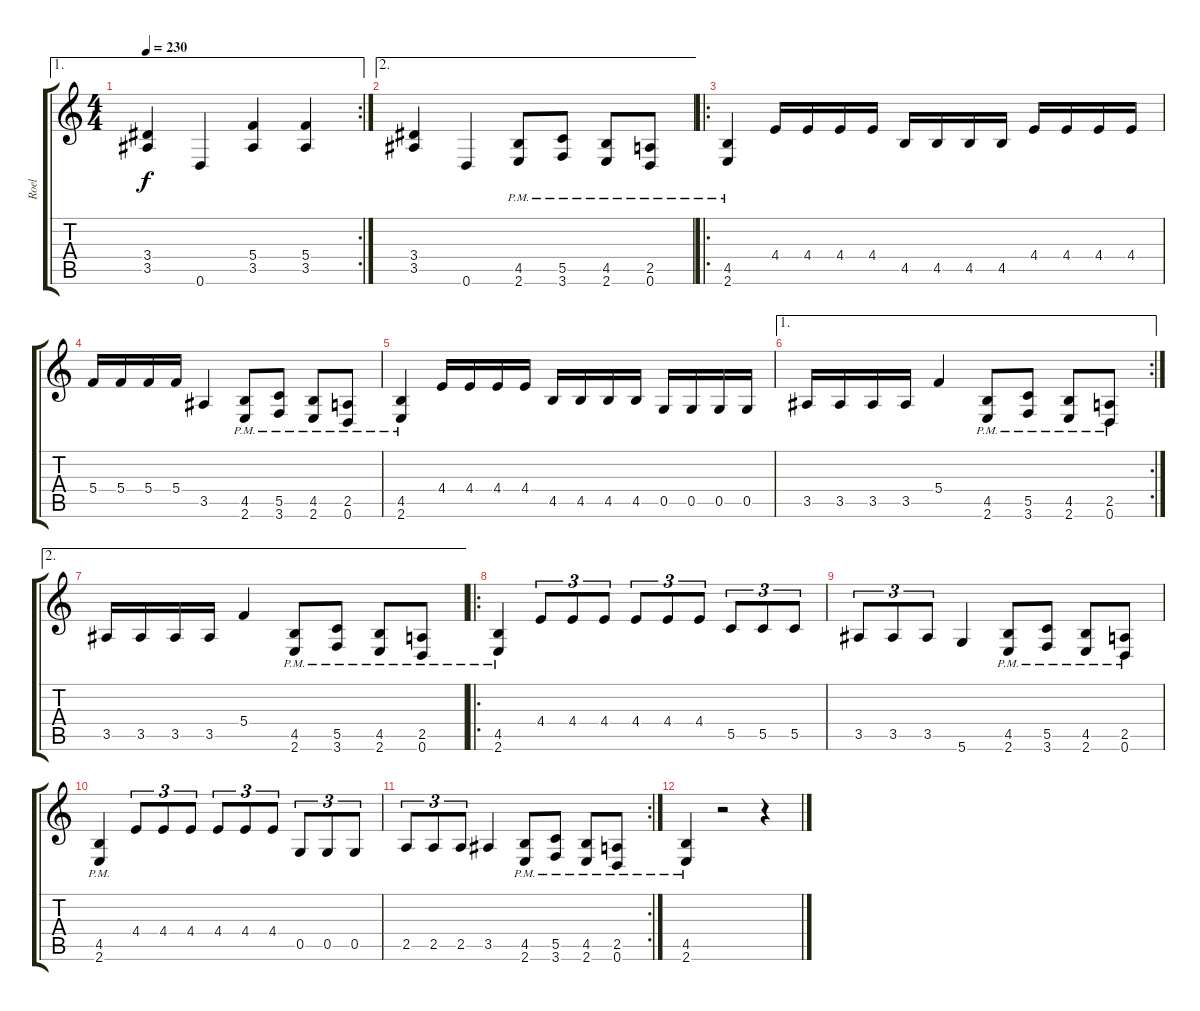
\track ("Roel" "Roel") {instrument distortionguitar}
\staff {score tabs}
\tuning (D4 A3 F3 C3 G2 D2) {hide}
\ae 1
\rc 2
\ts (4 4)
\tempo 230
\clef g2
\ks c
(3.4 3.5).4{dy f} 0.6.4 (5.4 3.5).4 (5.4 3.5).4 |
\ae 2
(3.4 3.5).4 0.6.4 (4.5{pm} 2.6{pm}).8 (5.5{pm} 3.6{pm}).8 (4.5{pm} 2.6{pm}).8 (2.5{pm} 0.6{pm}).8 |
\ro
(4.5{pm} 2.6{pm}).4 4.4.16 4.4.16 4.4.16 4.4.16 4.5.16 4.5.16 4.5.16 4.5.16 4.4.16 4.4.16 4.4.16 4.4.16 |
5.4.16 5.4.16 5.4.16 5.4.16 3.5.4 (4.5{pm} 2.6{pm}).8 (5.5{pm} 3.6{pm}).8 (4.5{pm} 2.6{pm}).8 (2.5{pm} 0.6{pm}).8 |
(4.5{pm} 2.6{pm}).4 4.4.16 4.4.16 4.4.16 4.4.16 4.5.16 4.5.16 4.5.16 4.5.16 0.5.16 0.5.16 0.5.16 0.5.16 |
\ae 1
\rc 2
3.5.16 3.5.16 3.5.16 3.5.16 5.4.4 (4.5{pm} 2.6{pm}).8 (5.5{pm} 3.6{pm}).8 (4.5{pm} 2.6{pm}).8 (2.5{pm} 0.6{pm}).8 |
\ae 2
3.5.16 3.5.16 3.5.16 3.5.16 5.4.4 (4.5{pm} 2.6{pm}).8 (5.5{pm} 3.6{pm}).8 (4.5{pm} 2.6{pm}).8 (2.5{pm} 0.6{pm}).8 |
\ro
(4.5{pm} 2.6{pm}).4 4.4.8{tu (3 2)} 4.4.8{tu (3 2)} 4.4.8{tu (3 2)} 4.4.8{tu (3 2)} 4.4.8{tu (3 2)} 4.4.8{tu (3 2)} 5.5.8{tu (3 2)} 5.5.8{tu (3 2)} 5.5.8{tu (3 2)} |
3.5.8{tu (3 2)} 3.5.8{tu (3 2)} 3.5.8{tu (3 2)} 5.6.4 (4.5{pm} 2.6{pm}).8 (5.5{pm} 3.6{pm}).8 (4.5{pm} 2.6{pm}).8 (2.5{pm} 0.6{pm}).8 |
(4.5{pm} 2.6{pm}).4 4.4.8{tu (3 2)} 4.4.8{tu (3 2)} 4.4.8{tu (3 2)} 4.4.8{tu (3 2)} 4.4.8{tu (3 2)} 4.4.8{tu (3 2)} 0.5.8{tu (3 2)} 0.5.8{tu (3 2)} 0.5.8{tu (3 2)} |
\rc 2
2.5.8{tu (3 2)} 2.5.8{tu (3 2)} 2.5.8{tu (3 2)} 3.5.4 (4.5{pm} 2.6{pm}).8 (5.5{pm} 3.6{pm}).8 (4.5{pm} 2.6{pm}).8 (2.5{pm} 0.6{pm}).8 |
(4.5{pm} 2.6{pm}).4 r.2 r.4
